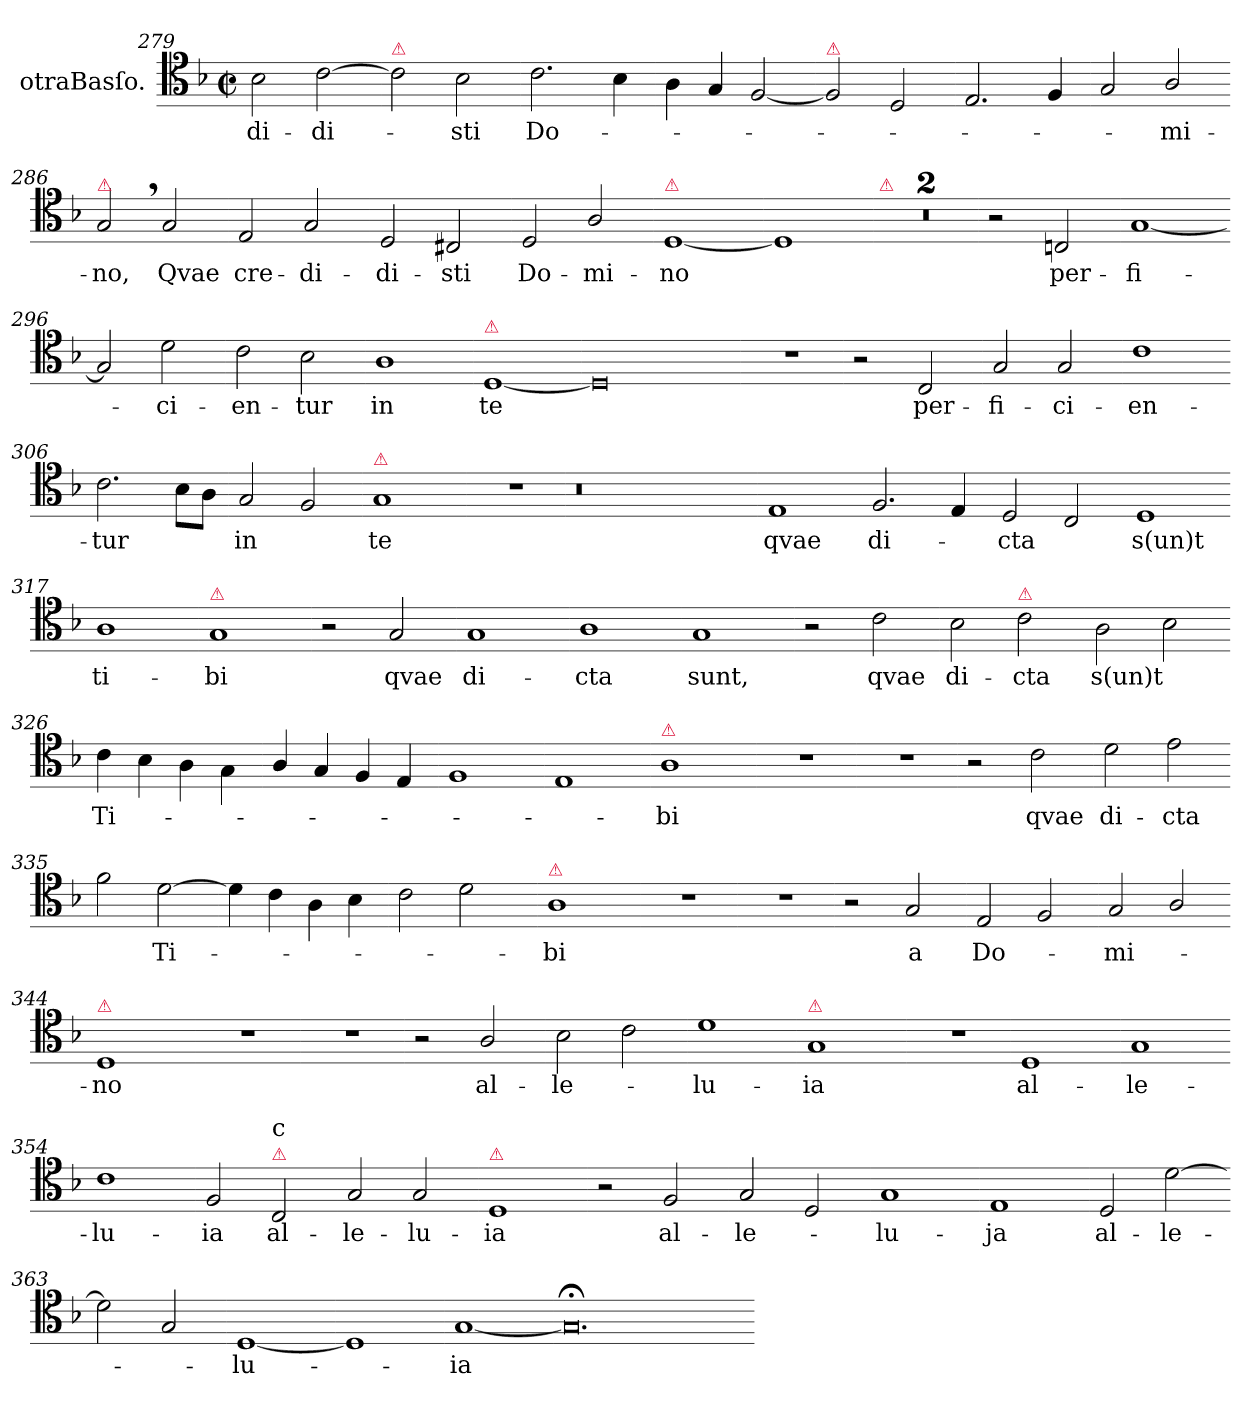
**kern	**text
*part1	*part1
*staff1	*staff1
*I"otraBasſo.	*
*clefC4	*
*k[b-]	*
*M2/2	*
*met(c|)	*
=279	=279
2B-\	-di-
[2c\	-di-
=280-	=280-
!LO:TX:a:color=crimson:t=⚠	!
2c\]	.
2B-\	-sti
=281-	=281-
2.c\	Do-
4B-\	.
=282-	=282-
4A\	.
4G/	.
[2F/	.
=283-	=283-
!LO:TX:a:color=crimson:t=⚠	!
2F/]	.
2D/	.
=284-	=284-
2.E/	.
4F/	.
=285-	=285-
2G/	.
2A/	-mi-
=286-	=286-
!LO:TX:a:color=crimson:t=⚠	!
2G,</	-no,
!	!LO:LY:i
2G/	Qvae
=287-	=287-
!	!LO:LY:i
2E/	cre-
!	!LO:LY:i
2G/	-di-
=288-	=288-
!	!LO:LY:i
2D/	-di-
!	!LO:LY:i
2C#X/	-sti
=289-	=289-
!	!LO:LY:i
2D/	Do-
!	!LO:LY:i
2A/	-mi-
=290-	=290-
!LO:TX:a:color=crimson:t=⚠	!
!	!LO:LY:i
[1D	-no
=291-	=291-
1D]	.
=292-	=292-
!LO:TX:a:color=crimson:t=⚠	!
1r	.
=293-	=293-
1r	.
=294-	=294-
2r	.
2Cn/	per-
=295-	=295-
[1G	-fi-
=296-	=296-
2G]	.
2d\	-ci-
=297-	=297-
2c\	-en-
2B-\	-tur
=298-	=298-
1A	in
=299-	=299-
!LO:TX:a:color=crimson:t=⚠	!
[1D	te
=300-	=300-
0D]	.
=302-	=302-
1r	.
=303-	=303-
2r	.
!	!LO:LY:i
2C/	per-
=304-	=304-
!	!LO:LY:i
2G/	-fi-
!	!LO:LY:i
2G/	-ci-
=305-	=305-
!	!LO:LY:i
1c	-en-
=306-	=306-
!	!LO:LY:i
2.c\	-tur
8B-\L	.
8A\J	.
=307-	=307-
!	!LO:LY:i
2G/	in
2F/	.
=308-	=308-
!LO:TX:a:color=crimson:t=⚠	!
!	!LO:LY:i
1G	te
=309-	=309-
1r	.
=310-	=310-
0.r	.
=313-	=313-
1E	qvae
=314-	=314-
2.F/	di-
4E/	.
=315-	=315-
2D/	-cta
2C/	.
=316-	=316-
1D	s(un)t
=317-	=317-
1A	ti-
=318-	=318-
!LO:TX:a:color=crimson:t=⚠	!
1G	-bi
=319-	=319-
2r	.
2G/	qvae
=320-	=320-
1G	di-
=321-	=321-
1A	-cta
=322-	=322-
1G	sunt,
=323-	=323-
2r	.
2c\	qvae
=324-	=324-
2B-\	di-
!LO:TX:a:color=crimson:t=⚠	!
2c\	-cta
=325-	=325-
2A\	s(un)t
2B-\	.
=326-	=326-
4c\	Ti-
4B-\	.
4A\	.
4G\	.
=327-	=327-
4A/	.
4G/	.
4F/	.
4E/	.
=328-	=328-
1F	.
=329-	=329-
1E	.
=330-	=330-
!LO:TX:a:color=crimson:t=⚠	!
1A	-bi
=331-	=331-
1r	.
=332-	=332-
1r	.
=333-	=333-
2r	.
2c\	qvae
=334-	=334-
2d\	di-
2e\	-cta
=335-	=335-
2f\	.
[2d\	Ti-
=336-	=336-
4d\]	.
4c\	.
4A\	.
4B-\	.
=337-	=337-
2c\	.
2d\	.
=338-	=338-
!LO:TX:a:color=crimson:t=⚠	!
1A	-bi
=339-	=339-
1r	.
=340-	=340-
1r	.
=341-	=341-
2r	.
2G/	a
=342-	=342-
2E/	Do-
2F/	.
=343-	=343-
2G/	-mi-
2A/	.
=344-	=344-
!LO:TX:a:color=crimson:t=⚠	!
1D	-no
=345-	=345-
1r	.
=346-	=346-
1r	.
=347-	=347-
2r	.
2A/	al-
=348-	=348-
2B-\	-le-
2c\	.
=349-	=349-
1d	-lu-
=350-	=350-
!LO:TX:a:color=crimson:t=⚠	!
1G	-ia
=351-	=351-
1r	.
=352-	=352-
!	!LO:LY:i
1D	al-
=353-	=353-
!	!LO:LY:i
1G	-le-
=354-	=354-
!	!LO:LY:i
1c	-lu-
=355-	=355-
!	!LO:LY:i
2F/	-ia
!LO:TX:a:color=crimson:t=⚠	!
!LO:TX:a:t=c	!
!	!LO:LY:i
2C/	al-
=356-	=356-
!	!LO:LY:i
2G/	-le-
!	!LO:LY:i
2G/	-lu-
=357-	=357-
!LO:TX:a:color=crimson:t=⚠	!
!	!LO:LY:i
1D	-ia
=358-	=358-
2r	.
!	!LO:LY:i
2F/	al-
=359-	=359-
!	!LO:LY:i
2G/	-le-
2D/	.
=360-	=360-
!	!LO:LY:i
1G	-lu-
=361-	=361-
!	!LO:LY:i
1E	-ja
=362-	=362-
!	!LO:LY:i
2D/	al-
!	!LO:LY:i
[2d\	-le-
=363-	=363-
2d\]	.
2G/	.
=364-	=364-
!	!LO:LY:i
[1D	-lu-
=365-	=365-
1D]	.
=366-	=366-
!	!LO:LY:i
[1G	-ia
=367-	=367-
0.G;<]	.
*-	*-
